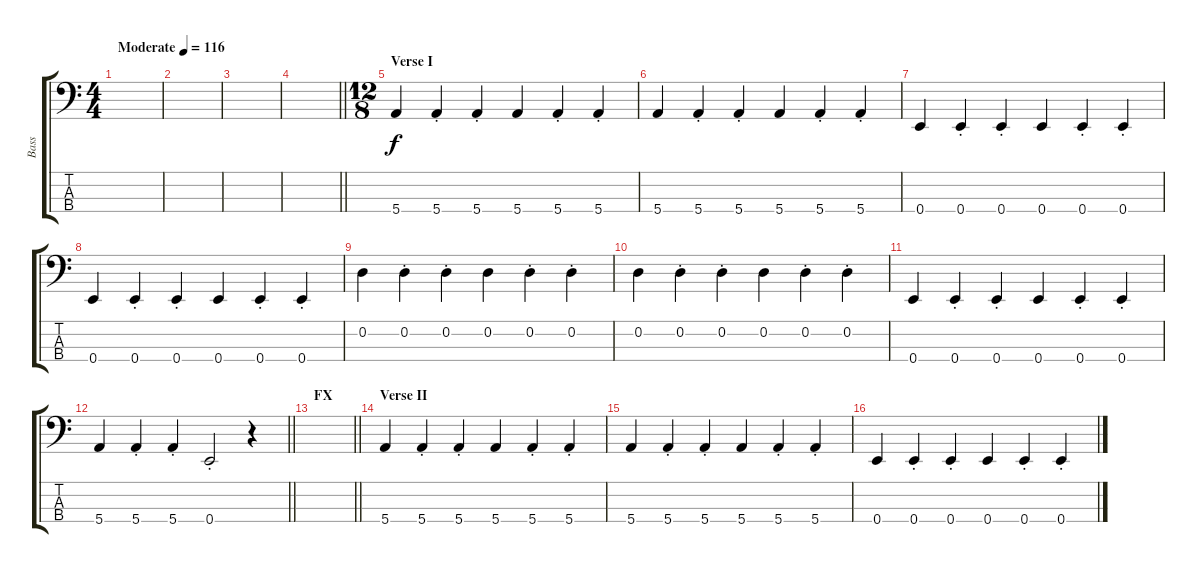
\track ("Bass" "Bass") {instrument electricbassfinger}
\staff {score tabs}
\tuning (G2 D2 A1 E1) {hide}
\ts (4 4)
\tempo (116 "Moderate")
\clef f4
\ks c
|
|
|
\barLineRight lightlight
|
\ts (12 8)
\section ("" "Verse I")
5.4.4 5.4{st}.4 5.4{st}.4 5.4.4 5.4{st}.4 5.4{st}.4 |
5.4.4 5.4{st}.4 5.4{st}.4 5.4.4 5.4{st}.4 5.4{st}.4 |
0.4.4 0.4{st}.4 0.4{st}.4 0.4.4 0.4{st}.4 0.4{st}.4 |
0.4.4 0.4{st}.4 0.4{st}.4 0.4.4 0.4{st}.4 0.4{st}.4 |
0.2.4 0.2{st}.4 0.2{st}.4 0.2.4 0.2{st}.4 0.2{st}.4 |
0.2.4 0.2{st}.4 0.2{st}.4 0.2.4 0.2{st}.4 0.2{st}.4 |
0.4.4 0.4{st}.4 0.4{st}.4 0.4.4 0.4{st}.4 0.4{st}.4 |
\barLineRight lightlight
5.4.4 5.4{st}.4 5.4{st}.4 0.4{st}.2 r.4 |
\section ("" "FX")
\barLineRight lightlight
|
\section ("" "Verse II")
5.4.4 5.4{st}.4 5.4{st}.4 5.4.4 5.4{st}.4 5.4{st}.4 |
5.4.4 5.4{st}.4 5.4{st}.4 5.4.4 5.4{st}.4 5.4{st}.4 |
0.4.4 0.4{st}.4 0.4{st}.4 0.4.4 0.4{st}.4 0.4{st}.4
